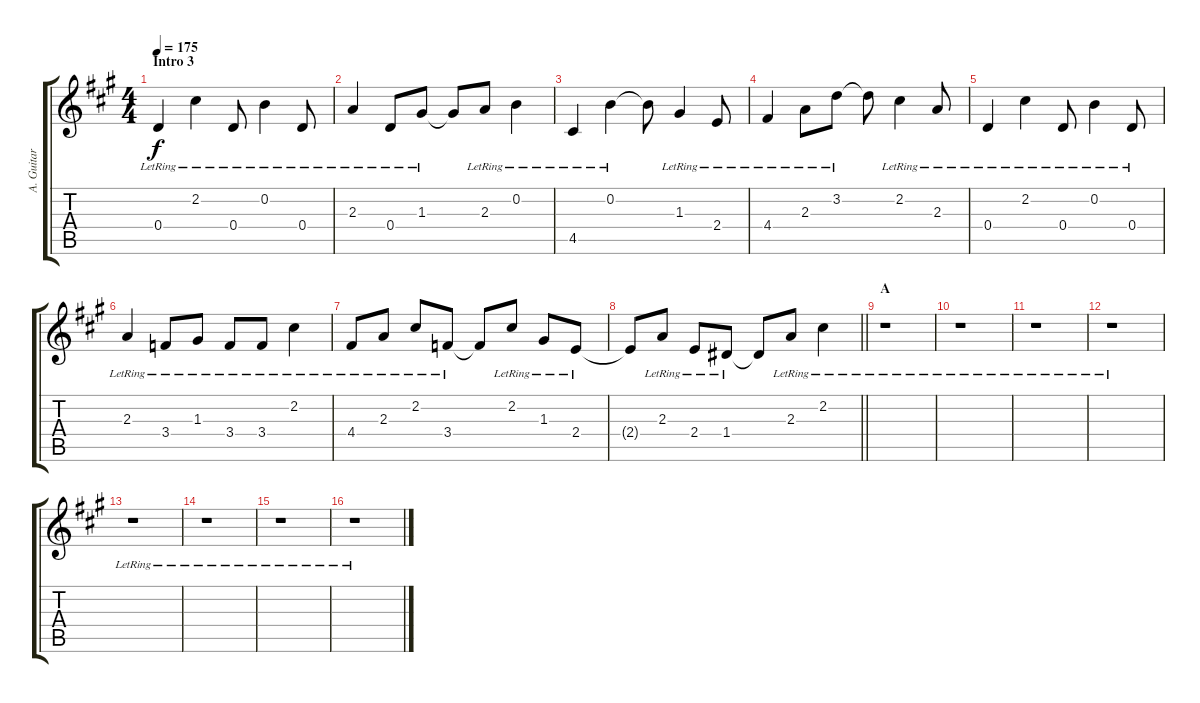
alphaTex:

\track ("A. Guitar" "A. Guitar") {instrument acousticguitarsteel}
\staff {score tabs}
\tuning (E4 B3 G3 D3 A2 E2) {hide}
\ts (4 4)
\section ("" "Intro 3")
\tempo 175
\clef g2
\ks a
0.4{lr}.4{dy f} 2.2{lr}.4 0.4{lr}.8 0.2{lr}.4 0.4{lr}.8 |
2.3{lr}.4 0.4{lr}.8 1.3{lr}.8 1.3{t}.8 2.3{lr}.8 0.2{lr}.4 |
4.5{lr}.4 0.2{lr}.4 0.2{t}.8 1.3{lr}.4 2.4{lr}.8 |
4.4{lr}.4 2.3{lr}.8 3.2{lr}.8 3.2{t}.8 2.2{lr}.4 2.3{lr}.8 |
0.4{lr}.4 2.2{lr}.4 0.4{lr}.8 0.2{lr}.4 0.4{lr}.8 |
2.3{lr}.4 3.4{lr}.8 1.3{lr}.8 3.4{lr}.8 3.4{lr}.8 2.2{lr}.4 |
4.4{lr}.8 2.3{lr}.8 2.2{lr}.8 3.4{lr}.8 3.4{t}.8 2.2{lr}.8 1.3{lr}.8 2.4{lr}.8 |
\barLineRight lightlight
2.4{t}.8 2.3{lr}.8 2.4{lr}.8 1.4{lr}.8 1.4{t}.8 2.3{lr}.8 2.2{lr}.4 |
\section ("" "A")
r.1 |
r.1 |
r.1 |
r.1 |
r.1 |
r.1 |
r.1 |
r.1
